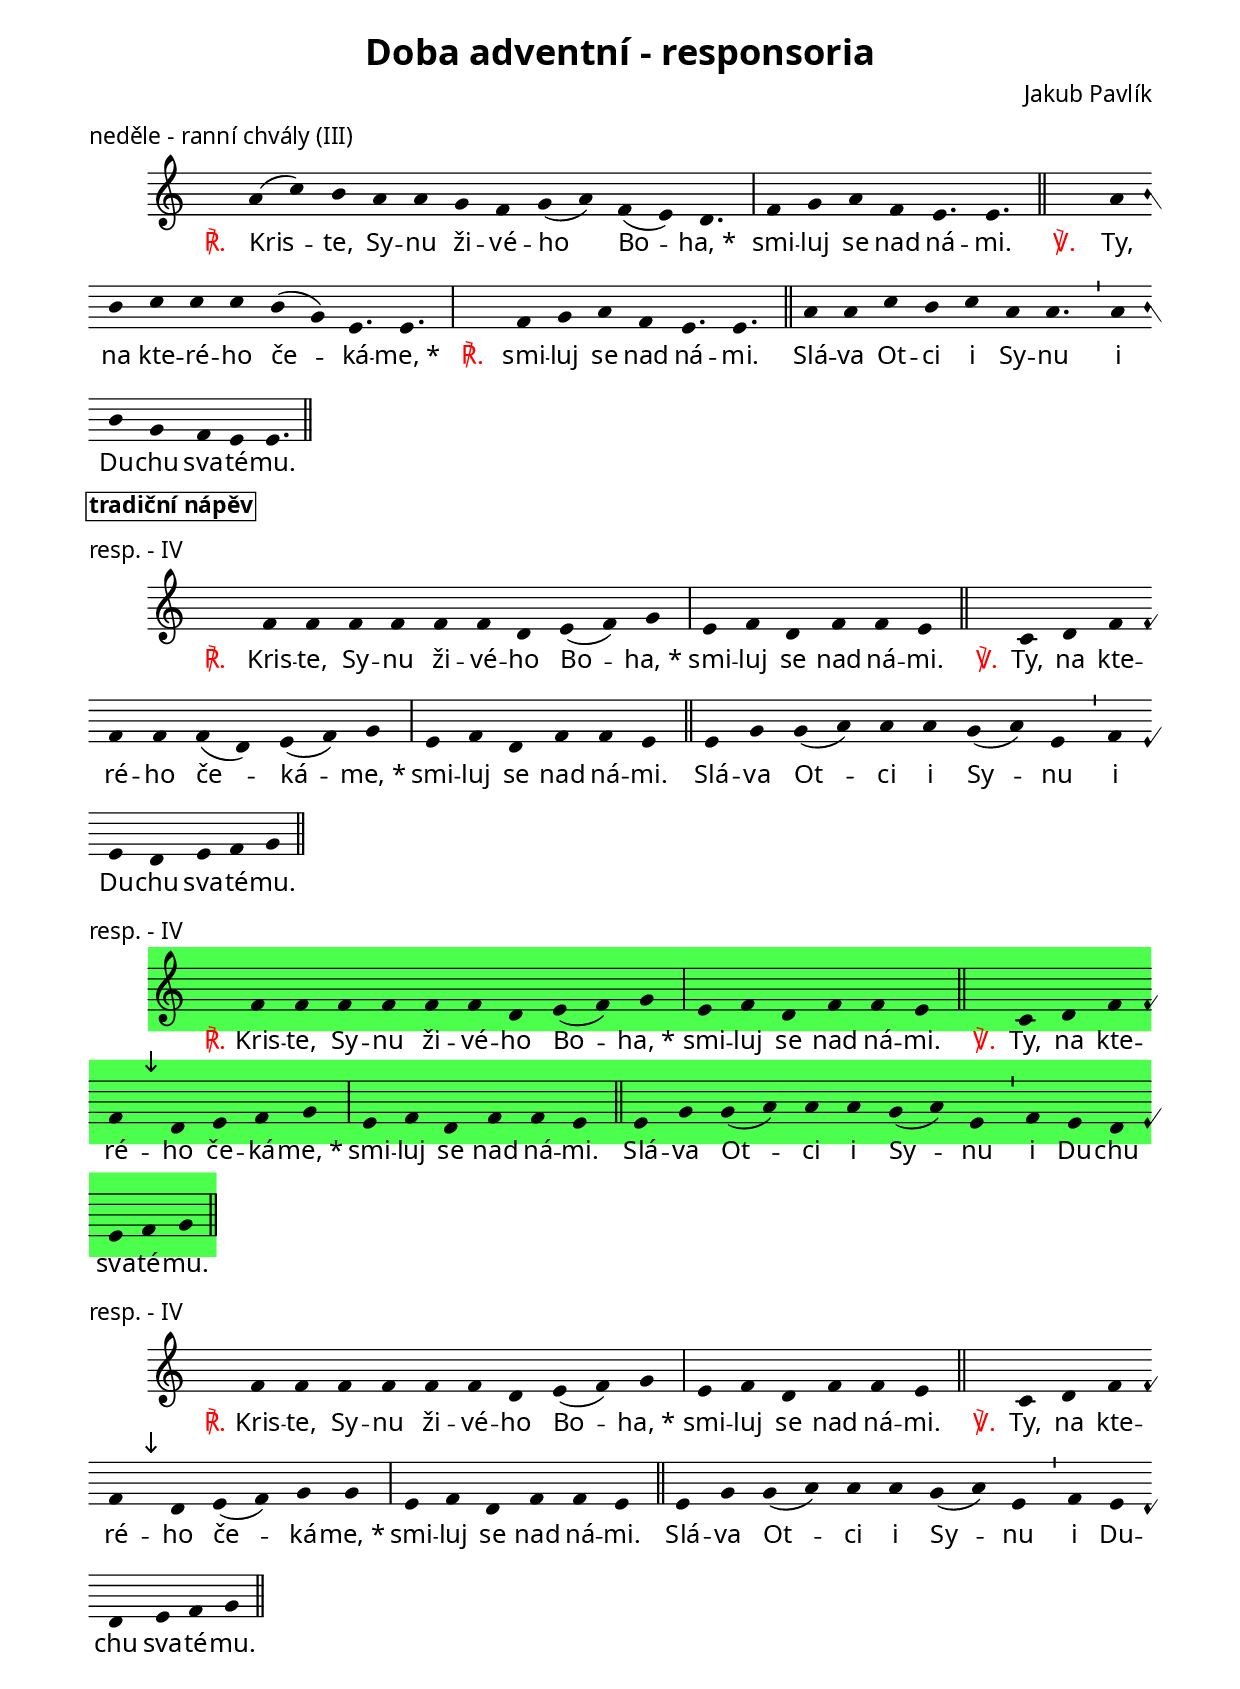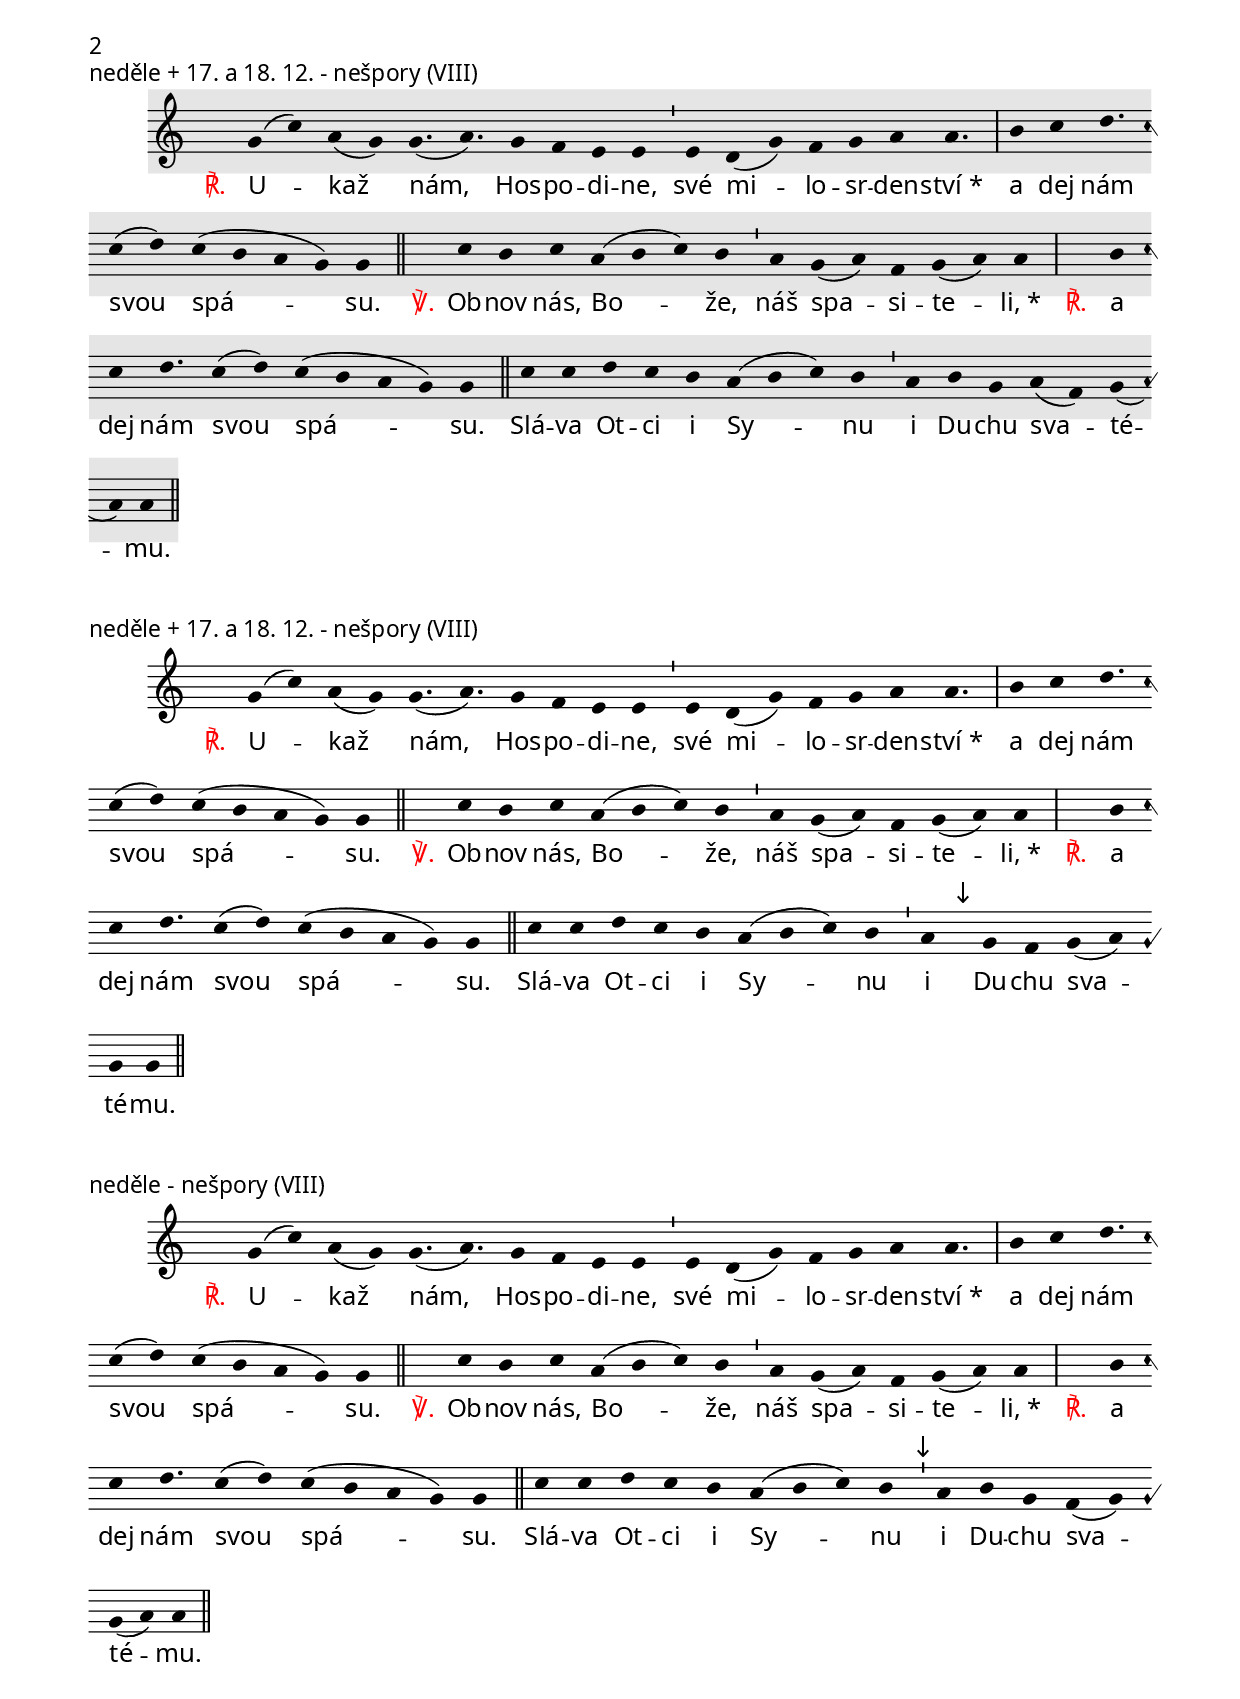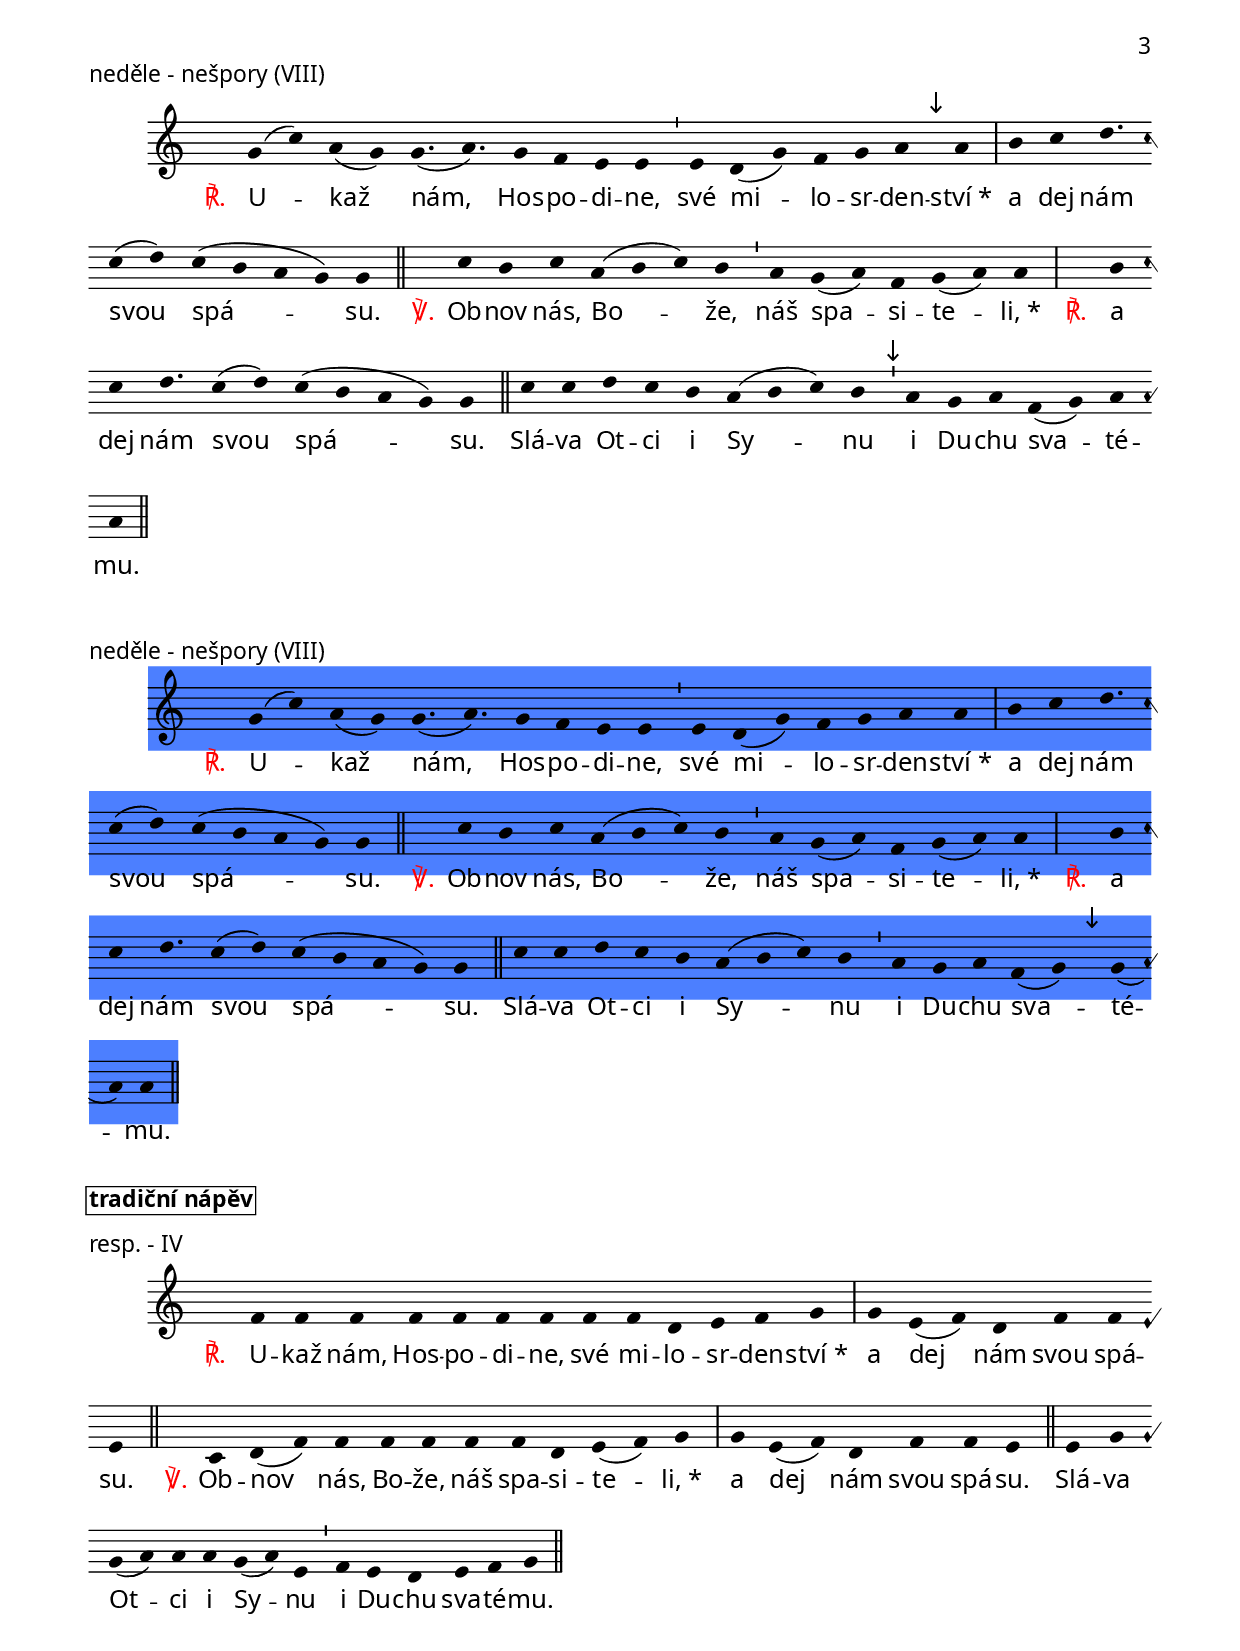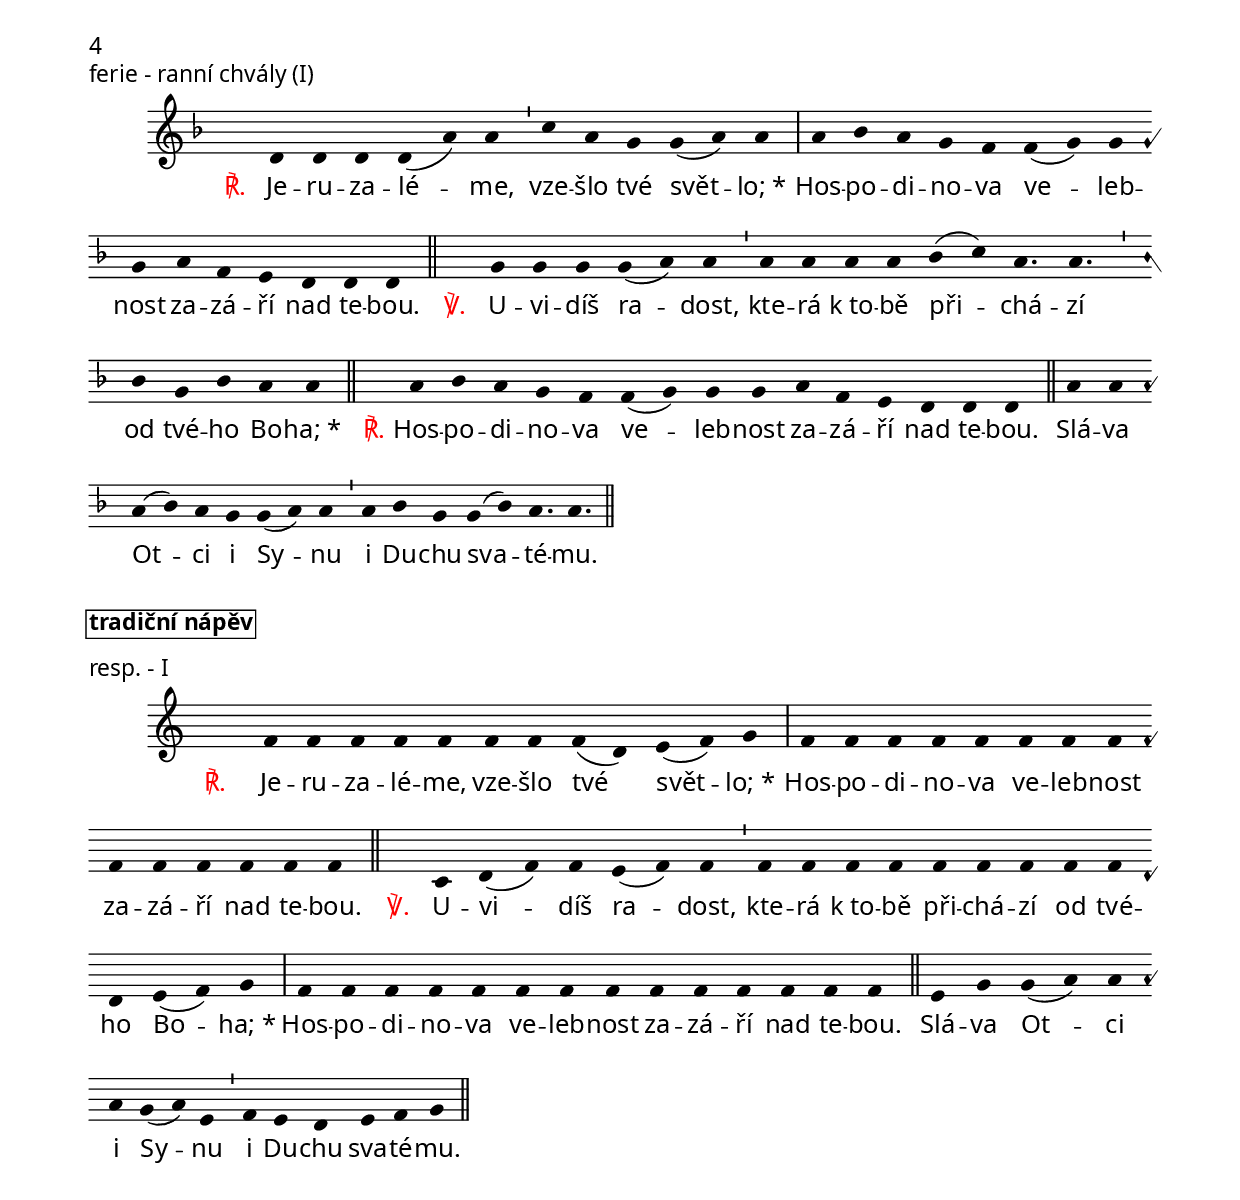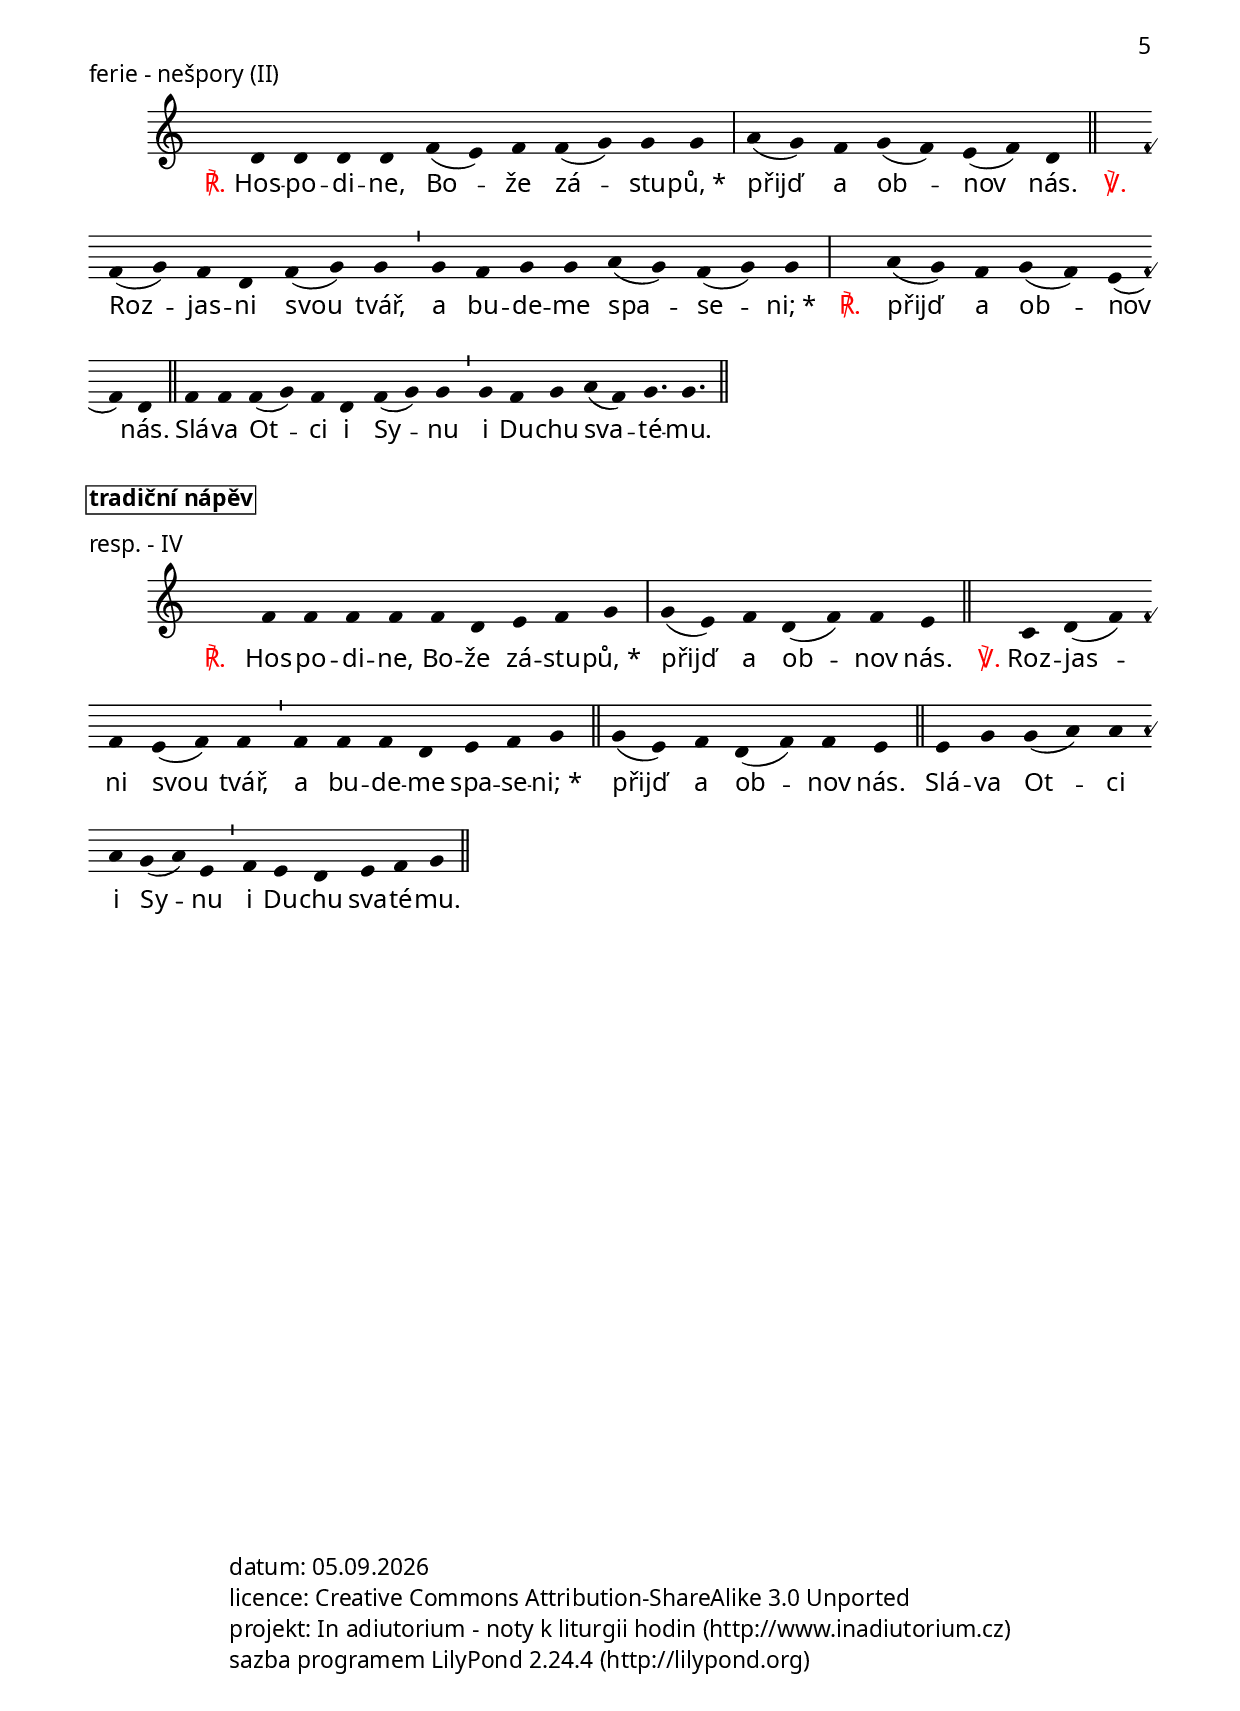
\version "2.14.2"

\header {
  title = "Doba adventní - responsoria"
  composer = "Jakub Pavlík"
}

\paper {
  % neroztahovat noty na celou stranku, ale nechat misto dole:
  ragged-bottom = ##t
}

\include "spolecne.ly"
\include "dilyresponsorii.ly"

%\markup\justify {
%  Následující responsorium využívá melodii podobného responsoria
%  z doby postní a ze žaltáře, ale pozor na druhou část odpovědi,
%  která z melodických důvodů nezačíná na E, ale na F.
%}

% Podstatna cast melodie (krome verse) je zkopirovana
% z responsoria pro dobu postni.
\score {
  \relative c'' {
    \choralniRezim

    \neviditelna a
    a4( c) b a a g f g( a) f( e) d4. \barMax
    f4 g a f e4. e \barFinalis

    \neviditelna a
    a4 b c c c b( g) e4. e \barMax
    \neviditelna e
    f4 g a f e4. e \barFinalis

    a4 a c b c a a4. \barMin
    a4 b g f e e4. \barFinalis
  }
  \addlyrics {
    \Response Kris -- te, Sy -- nu ži -- vé -- ho Bo -- ha,_*
    smi -- luj se nad ná -- mi.

    \Verse Ty, na kte -- ré -- ho če -- ká -- me,_*
    \Response smi -- luj se nad ná -- mi.
    \textRespDoxologie
  }
  \header {
    quid = "resp."
    modus = "III"
    piece = "neděle - ranní chvály (III)"
    id = "ne-rch"
  }
}

\markup\nadpisSkupiny "tradiční nápěv"

\score {
  \relative c' {
    \choralniRezim

    % R
    \neviditelna f
    f4 f f f f f d e( f) g \barMax
    e f d f f e \barFinalis
    % V
    \neviditelna e
    c d f f f f( d) e( f) g \barMax
    % R
    e f d f f e \barFinalis
    % Slava
    \respIVdoxologie \barFinalis
  }
  \addlyrics {
    \Response Kris -- te, Sy -- nu ži -- vé -- ho Bo -- ha,_*
    smi -- luj se nad ná -- mi.

    \Verse Ty, na kte -- ré -- ho če -- ká -- me,_*
    smi -- luj se nad ná -- mi.
    \textRespDoxologie
  }
  \header {
    quid = "resp."
    modus = "IV"
    id = "ne-rch"
    piece = \markup {\sestavTitulekResp}
  }
}

\score {
  \relative c' {
    \zvyraznovacZeleny
    \choralniRezim

    % R
    \neviditelna f
    f4 f f f f f d e( f) g \barMax
    e f d f f e \barFinalis
    % V
    \neviditelna e
    c d f f \mark\sipka d e f g \barMax
    % R
    e f d f f e \barFinalis
    % Slava
    \respIVdoxologie \barFinalis
  }
  \addlyrics {
    \Response Kris -- te, Sy -- nu ži -- vé -- ho Bo -- ha,_*
    smi -- luj se nad ná -- mi.

    \Verse Ty, na kte -- ré -- ho če -- ká -- me,_*
    smi -- luj se nad ná -- mi.
    \textRespDoxologie
  }
  \header {
    quid = "resp."
    modus = "IV"
    id = "ne-rch"
    piece = \markup {\sestavTitulekResp}
  }
}

\score {
  \relative c' {
    \choralniRezim

    % R
    \neviditelna f
    f4 f f f f f d e( f) g \barMax
    e f d f f e \barFinalis
    % V
    \neviditelna e
    c d f f \mark\sipka d e( f) g g \barMax
    % R
    e f d f f e \barFinalis
    % Slava
    \respIVdoxologie \barFinalis
  }
  \addlyrics {
    \Response Kris -- te, Sy -- nu ži -- vé -- ho Bo -- ha,_*
    smi -- luj se nad ná -- mi.

    \Verse Ty, na kte -- ré -- ho če -- ká -- me,_*
    smi -- luj se nad ná -- mi.
    \textRespDoxologie
  }
  \header {
    quid = "resp."
    modus = "IV"
    id = "ne-rch"
    piece = \markup {\sestavTitulekResp}
  }
}

\pageBreak

\score {
  \relative c'' {
    \zvyraznovacSedy
    \choralniRezim

    % R
    \neviditelna g
    g4( c) a( g) g4.( a) g4 f e e \barMin
    e d( g) f g a a4. \barMax
    b4 c d4. c4( d) c( b a g) g \barFinalis
    % V
    \neviditelna b
    c4 b c a(b c) b \barMin
    a g( a) f g( a) a \barMax
    % R
    \neviditelna b
    b4 c d4. c4( d) c( b a g) g \barFinalis
    % Slava
    c4 c d c b a( b c) b \barMin
    a b g a( f) g( a) a \barFinalis
  }
  \addlyrics {
    \Response U -- kaž nám, Hos -- po -- di -- ne, své mi -- lo -- sr -- den -- ství_*
    a dej nám svou spá -- su.
    \Verse Ob -- nov nás, Bo -- že, náš spa -- si -- te -- li,_*
    \Response a dej nám svou spá -- su.
    \textRespDoxologie
  }
  \header {
    quid = "resp."
    modus = "VIII"
    piece = "neděle + 17. a 18. 12. - nešpory (VIII)"
    id = "ne-ne"
  }
}

\score {
  \relative c'' {
    \choralniRezim

    % R
    \neviditelna g
    g4( c) a( g) g4.( a) g4 f e e \barMin
    e d( g) f g a a4. \barMax
    b4 c d4. c4( d) c( b a g) g \barFinalis
    % V
    \neviditelna b
    c4 b c a(b c) b \barMin
    a g( a) f g( a) a \barMax
    % R
    \neviditelna b
    b4 c d4. c4( d) c( b a g) g \barFinalis
    % Slava
    c4 c d c b a( b c) b \barMin
    a \mark\sipka g f g( a) g g \barFinalis
  }
  \addlyrics {
    \Response U -- kaž nám, Hos -- po -- di -- ne, své mi -- lo -- sr -- den -- ství_*
    a dej nám svou spá -- su.
    \Verse Ob -- nov nás, Bo -- že, náš spa -- si -- te -- li,_*
    \Response a dej nám svou spá -- su.
    \textRespDoxologie
  }
  \header {
    quid = "resp."
    modus = "VIII"
    piece = "neděle + 17. a 18. 12. - nešpory (VIII)"
    id = "ne-ne"
  }
}

\score {
  \relative c'' {
    \choralniRezim

    % R
    \neviditelna g
    g4( c) a( g) g4.( a) g4 f e e \barMin
    e d( g) f g a a4. \barMax
    b4 c d4. c4( d) c( b a g) g \barFinalis
    % V
    \neviditelna b
    c4 b c a(b c) b \barMin
    a g( a) f g( a) a \barMax
    % R
    \neviditelna b
    b4 c d4. c4( d) c( b a g) g \barFinalis
    % Slava
    c4 c d c b a( b c) b \barMin
    \mark\sipka a b g f( g) g( a) a \barFinalis
  }
  \addlyrics {
    \Response U -- kaž nám, Hos -- po -- di -- ne, své mi -- lo -- sr -- den -- ství_*
    a dej nám svou spá -- su.
    \Verse Ob -- nov nás, Bo -- že, náš spa -- si -- te -- li,_*
    \Response a dej nám svou spá -- su.
    \textRespDoxologie
  }
  \header {
    quid = "resp."
    modus = "VIII"
    titulus = "neděle - nešpory"
    piece = \markup\sestavTitulekRespII
    id = "ne-ne"
  }
}

\score {
  \relative c'' {
    \choralniRezim

    % R
    \neviditelna g
    g4( c) a( g) g4.( a) g4 f e e \barMin
    e d( g) f g a \mark\sipka a \barMax
    b4 c d4. c4( d) c( b a g) g \barFinalis
    % V
    \neviditelna b
    c4 b c a(b c) b \barMin
    a g( a) f g( a) a \barMax
    % R
    \neviditelna b
    b4 c d4. c4( d) c( b a g) g \barFinalis
    % Slava
    c4 c d c b a( b c) b \barMin
    \mark\sipka a g a f( g) a a \barFinalis
  }
  \addlyrics {
    \Response U -- kaž nám, Hos -- po -- di -- ne, své mi -- lo -- sr -- den -- ství_*
    a dej nám svou spá -- su.
    \Verse Ob -- nov nás, Bo -- že, náš spa -- si -- te -- li,_*
    \Response a dej nám svou spá -- su.
    \textRespDoxologie
  }
  \header {
    quid = "resp."
    modus = "VIII"
    titulus = "neděle - nešpory"
    piece = \markup\sestavTitulekRespII
    id = "ne-ne"
  }
}

\score {
  \relative c'' {
    \zvyraznovacModry
    \choralniRezim

    % R
    \neviditelna g
    g4( c) a( g) g4.( a) g4 f e e \barMin
    e d( g) f g a a \barMax
    b4 c d4. c4( d) c( b a g) g \barFinalis
    % V
    \neviditelna b
    c4 b c a(b c) b \barMin
    a g( a) f g( a) a \barMax
    % R
    \neviditelna b
    b4 c d4. c4( d) c( b a g) g \barFinalis
    % Slava
    c4 c d c b a( b c) b \barMin
    a g a f( g) \mark\sipka g( a) a \barFinalis
  }
  \addlyrics {
    \Response U -- kaž nám, Hos -- po -- di -- ne, své mi -- lo -- sr -- den -- ství_*
    a dej nám svou spá -- su.
    \Verse Ob -- nov nás, Bo -- že, náš spa -- si -- te -- li,_*
    \Response a dej nám svou spá -- su.
    \textRespDoxologie
  }
  \header {
    quid = "resp."
    modus = "VIII"
    titulus = "neděle - nešpory"
    piece = \markup\sestavTitulekRespII
    id = "ne-ne"
  }
}

\markup\nadpisSkupiny "tradiční nápěv"

\score {
  \relative c' {
    \choralniRezim

    % R
    \neviditelna f
    f f f f f f f f f d e f g \barMax
    g e( f) d f f e \barFinalis
    % V
    \neviditelna e
    c4 d( f) f f f f f d e( f) g \barMax
    % R
    g e( f) d f f e \barFinalis
    % Slava
    \respIVdoxologie \barFinalis
  }
  \addlyrics {
    \Response U -- kaž nám, Hos -- po -- di -- ne, své mi -- lo -- sr -- den -- ství_*
    a dej nám svou spá -- su.
    \Verse Ob -- nov nás, Bo -- že, náš spa -- si -- te -- li,_*
    a dej nám svou spá -- su.
    \textRespDoxologie
  }
  \header {
    quid = "resp."
    modus = "IV"
    id = "ne-rch"
    piece = \markup {\sestavTitulekResp}
  }
}

\pageBreak

\score {
  \relative c' {
    \choralniRezim
    \key f \major

    % R
    \neviditelna d
    d4 d d d( a') a \barMin c a g g( a) a \barMax
    a bes a g f f( g) g g a f e d d d \barFinalis
    % V
    \neviditelna g
    g4 g g g( a) a \barMin a a a a bes( c) a4. a \barMin
    bes4 g bes a a \barFinalis
    % R
    \neviditelna a
    a bes a g f f( g) g g a f e d d d \barFinalis
    % Slava
    a'4 a a( bes) a g g( a) a \barMin a bes g g( bes) a4. a \barFinalis
  }
  \addlyrics {
    \Response Je -- ru -- za -- lé -- me, vze -- šlo tvé svět -- lo;_*
    Hos -- po -- di -- no -- va ve -- leb -- nost za -- zá -- ří nad te -- bou.
    \Verse U -- vi -- díš ra -- dost, kte -- rá k_to -- bě při -- chá -- zí od tvé -- ho Bo -- ha;_*
    \Response Hos -- po -- di -- no -- va ve -- leb -- nost za -- zá -- ří nad te -- bou.
    \textRespDoxologie
  }
  \header {
    quid = "resp."
    modus = "I"
    piece = "ferie - ranní chvály (I)"
    id = "fe-rch"
  }
}

\markup\nadpisSkupiny "tradiční nápěv"

\score {
  \relative c' {
    \choralniRezim

    % R
    \neviditelna f
    f4 f f f f f f f( d) e( f) g \barMax
    \repeat unfold 14 { f } \barFinalis
    % V
    \neviditelna c
    c d( f) f e( f) f \barMin
    f f f f f f f f f d e( f) g \barMax
    % R
    \repeat unfold 14 { f } \barFinalis
    % Slava
    \respIVdoxologie \barFinalis
  }
  \addlyrics {
    \Response Je -- ru -- za -- lé -- me, vze -- šlo tvé svět -- lo;_*
    Hos -- po -- di -- no -- va ve -- leb -- nost za -- zá -- ří nad te -- bou.
    \Verse U -- vi -- díš ra -- dost,
    kte -- rá k_to -- bě při -- chá -- zí od tvé -- ho Bo -- ha;_*
    Hos -- po -- di -- no -- va ve -- leb -- nost za -- zá -- ří nad te -- bou.
    \textRespDoxologie
  }
  \header {
    quid = "resp."
    modus = "I"
    id = "ne-rch"
    piece = \markup {\sestavTitulekResp}
  }
}

\pageBreak

\score {
  \relative c' {
    \choralniRezim

    % R
    \neviditelna d
    d4 d d d f( e) f f( g) g g \barMax
    a( g) f g( f) e( f) d \barFinalis
    % V
    \neviditelna f
    f4( g) f d f( g) g \barMin g f g g a( g) f( g) g \barMax
    % R
    \neviditelna g
    a( g) f g( f) e( f) d \barFinalis
    % Slava
    f4 f f( g) f d f( g) g \barMin g f g a( f) g4. g \barFinalis
  }
  \addlyrics {
    \Response Hos -- po -- di -- ne, Bo -- že zá -- stu -- pů,_*
    přijď a ob -- nov nás.
    \Verse Roz -- jas -- ni svou tvář, a bu -- de -- me spa -- se -- ni;_*
    \Response přijď a ob -- nov nás.
    \textRespDoxologie
  }
  \header {
    quid = "resp."
    modus = "II"
    piece = "ferie - nešpory (II)"
    id = "fe-ne"
  }
}

\markup\nadpisSkupiny "tradiční nápěv"

\score {
  \relative c' {
    \choralniRezim

    % R
    \neviditelna f
    f4 f f f f d e f g \barMax
    g( e) f d( f) f e \barFinalis
    % V
    \neviditelna f
    c d( f) f e( f) f \barMin f f f d e f g \barFinalis
    % R
    g( e) f d( f) f e \barFinalis
    % Slava
    \respIVdoxologie \barFinalis
  }
  \addlyrics {
    \Response Hos -- po -- di -- ne, Bo -- že zá -- stu -- pů,_*
    přijď a ob -- nov nás.
    \Verse Roz -- jas -- ni svou tvář, a bu -- de -- me spa -- se -- ni;_*
    přijď a ob -- nov nás.
    \textRespDoxologie
  }
  \header {
    quid = "resp."
    modus = "IV"
    id = "ne-rch"
    piece = \markup {\sestavTitulekResp}
  }
}